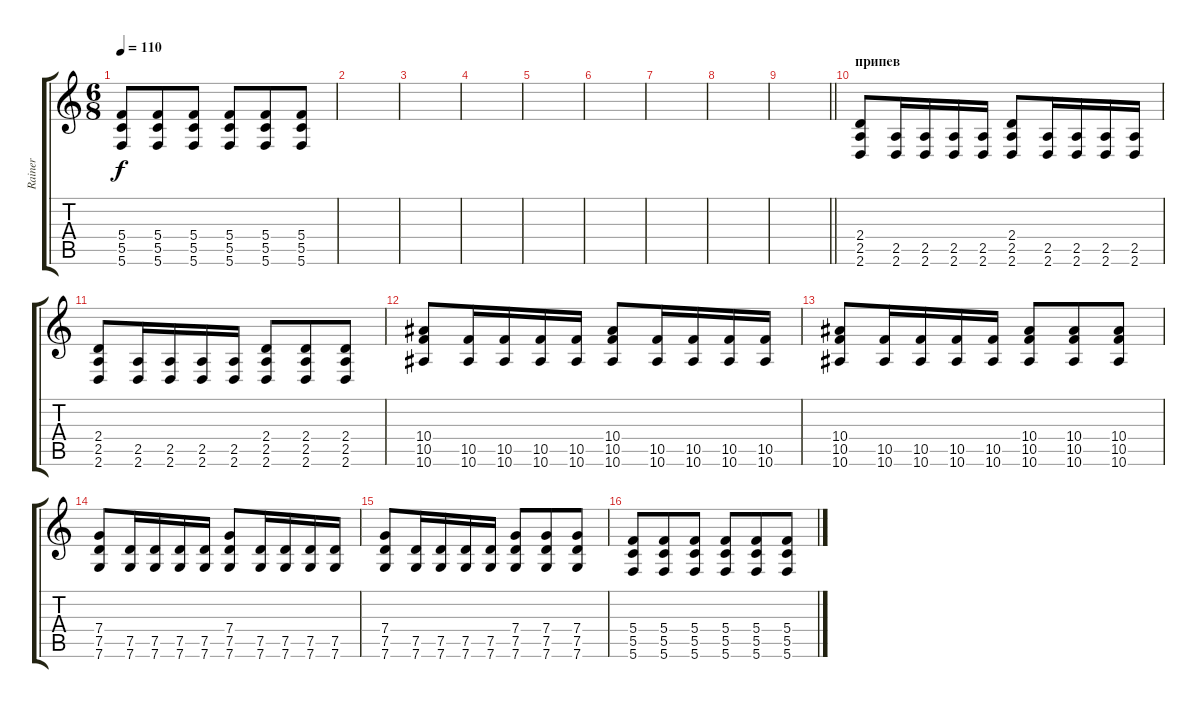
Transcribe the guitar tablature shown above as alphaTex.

\track ("Rainer" "Rainer") {instrument distortionguitar}
\staff {score tabs}
\tuning (D4 A3 F3 C3 G2 C2) {hide}
\ts (6 8)
\tempo 110
\clef g2
\ks c
(5.4 5.5 5.6).8{dy f} (5.4 5.5 5.6).8 (5.4 5.5 5.6).8 (5.4 5.5 5.6).8 (5.4 5.5 5.6).8 (5.4 5.5 5.6).8 |
|
|
|
|
|
|
|
\barLineRight lightlight
|
\section ("" "припев")
(2.4 2.5 2.6).8 (2.5 2.6).16 (2.5 2.6).16 (2.5 2.6).16 (2.5 2.6).16 (2.4 2.5 2.6).8 (2.5 2.6).16 (2.5 2.6).16 (2.5 2.6).16 (2.5 2.6).16 |
(2.4 2.5 2.6).8 (2.5 2.6).16 (2.5 2.6).16 (2.5 2.6).16 (2.5 2.6).16 (2.4 2.5 2.6).8 (2.4 2.5 2.6).8 (2.4 2.5 2.6).8 |
(10.4 10.5 10.6).8 (10.5 10.6).16 (10.5 10.6).16 (10.5 10.6).16 (10.5 10.6).16 (10.4 10.5 10.6).8 (10.5 10.6).16 (10.5 10.6).16 (10.5 10.6).16 (10.5 10.6).16 |
(10.4 10.5 10.6).8 (10.5 10.6).16 (10.5 10.6).16 (10.5 10.6).16 (10.5 10.6).16 (10.4 10.5 10.6).8 (10.4 10.5 10.6).8 (10.4 10.5 10.6).8 |
(7.4 7.5 7.6).8 (7.5 7.6).16 (7.5 7.6).16 (7.5 7.6).16 (7.5 7.6).16 (7.4 7.5 7.6).8 (7.5 7.6).16 (7.5 7.6).16 (7.5 7.6).16 (7.5 7.6).16 |
(7.4 7.5 7.6).8 (7.5 7.6).16 (7.5 7.6).16 (7.5 7.6).16 (7.5 7.6).16 (7.4 7.5 7.6).8 (7.4 7.5 7.6).8 (7.4 7.5 7.6).8 |
(5.4 5.5 5.6).8 (5.4 5.5 5.6).8 (5.4 5.5 5.6).8 (5.4 5.5 5.6).8 (5.4 5.5 5.6).8 (5.4 5.5 5.6).8
